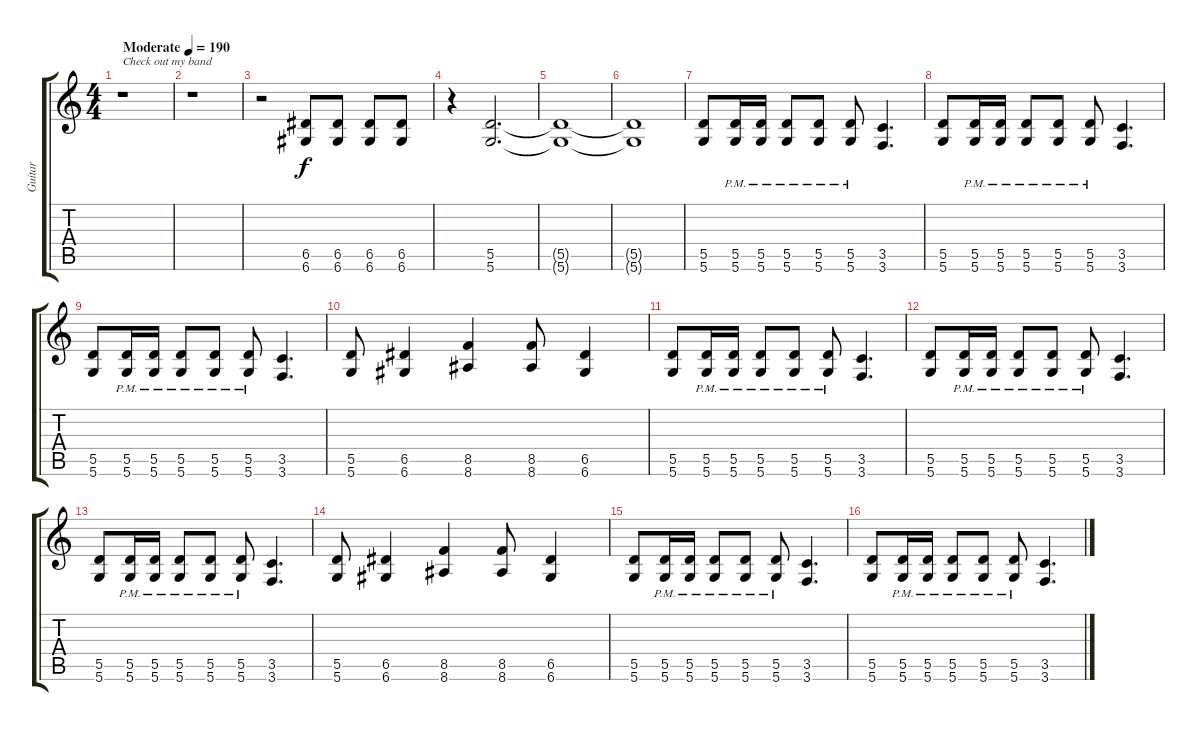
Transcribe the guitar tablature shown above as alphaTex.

\track ("Guitar" "Guitar") {instrument distortionguitar}
\staff {score tabs}
\tuning (E4 B3 G3 D3 A2 D2) {hide}
\ts (4 4)
\tempo (190 "Moderate")
\clef g2
\ks c
r.1{txt "Check out my band" dy f instrument distortionguitar} |
r.1 |
r.2 (6.5 6.6).8 (6.5 6.6).8 (6.5 6.6).8 (6.5 6.6).8 |
r.4 (5.5 5.6).2{d} |
(5.5{t} 5.6{t}).1 |
(5.5{t} 5.6{t}).1 |
(5.5 5.6).8 (5.5{pm} 5.6{pm}).16 (5.5{pm} 5.6{pm}).16 (5.5{pm} 5.6{pm}).8 (5.5{pm} 5.6{pm}).8 (5.5{pm} 5.6{pm}).8 (3.5 3.6).4{d} |
(5.5 5.6).8 (5.5{pm} 5.6{pm}).16 (5.5{pm} 5.6{pm}).16 (5.5{pm} 5.6{pm}).8 (5.5{pm} 5.6{pm}).8 (5.5{pm} 5.6{pm}).8 (3.5 3.6).4{d} |
(5.5 5.6).8 (5.5{pm} 5.6{pm}).16 (5.5{pm} 5.6{pm}).16 (5.5{pm} 5.6{pm}).8 (5.5{pm} 5.6{pm}).8 (5.5{pm} 5.6{pm}).8 (3.5 3.6).4{d} |
(5.5 5.6).8 (6.5 6.6).4 (8.5 8.6).4 (8.5 8.6).8 (6.5 6.6).4 |
(5.5 5.6).8 (5.5{pm} 5.6{pm}).16 (5.5{pm} 5.6{pm}).16 (5.5{pm} 5.6{pm}).8 (5.5{pm} 5.6{pm}).8 (5.5{pm} 5.6{pm}).8 (3.5 3.6).4{d} |
(5.5 5.6).8 (5.5{pm} 5.6{pm}).16 (5.5{pm} 5.6{pm}).16 (5.5{pm} 5.6{pm}).8 (5.5{pm} 5.6{pm}).8 (5.5{pm} 5.6{pm}).8 (3.5 3.6).4{d} |
(5.5 5.6).8 (5.5{pm} 5.6{pm}).16 (5.5{pm} 5.6{pm}).16 (5.5{pm} 5.6{pm}).8 (5.5{pm} 5.6{pm}).8 (5.5{pm} 5.6{pm}).8 (3.5 3.6).4{d} |
(5.5 5.6).8 (6.5 6.6).4 (8.5 8.6).4 (8.5 8.6).8 (6.5 6.6).4 |
(5.5 5.6).8 (5.5{pm} 5.6{pm}).16 (5.5{pm} 5.6{pm}).16 (5.5{pm} 5.6{pm}).8 (5.5{pm} 5.6{pm}).8 (5.5{pm} 5.6{pm}).8 (3.5 3.6).4{d} |
(5.5 5.6).8 (5.5{pm} 5.6{pm}).16 (5.5{pm} 5.6{pm}).16 (5.5{pm} 5.6{pm}).8 (5.5{pm} 5.6{pm}).8 (5.5{pm} 5.6{pm}).8 (3.5 3.6).4{d}
